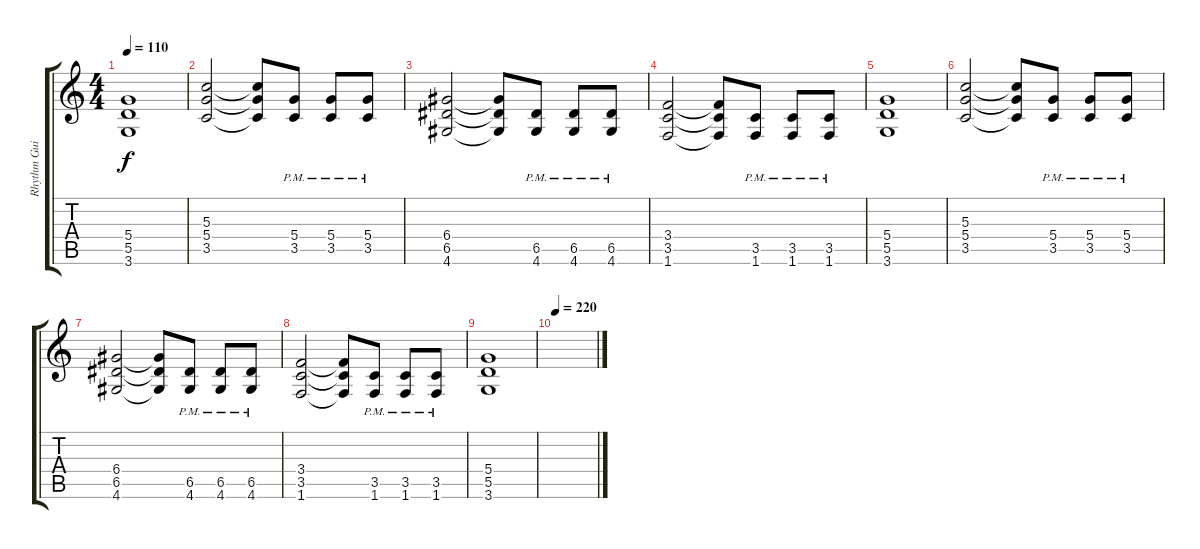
\track ("Rhythm Guitar" "Rhythm Gui") {instrument overdrivenguitar}
\staff {score tabs}
\tuning (E4 B3 G3 D3 A2 E2) {hide}
\ts (4 4)
\tempo 110
\clef g2
\ks c
(5.4 5.5 3.6).1{dy f} |
(5.3 5.4 3.5).2 (5.3{t} 5.4{t} 3.5{t}).8 (5.4{pm} 3.5{pm}).8 (5.4{pm} 3.5{pm}).8 (5.4{pm} 3.5{pm}).8 |
(6.4 6.5 4.6).2 (6.4{t} 6.5{t} 4.6{t}).8 (6.5{pm} 4.6).8 (6.5{pm} 4.6).8 (6.5{pm} 4.6).8 |
(3.4 3.5 1.6).2 (3.4{t} 3.5{t} 1.6{t}).8 (3.5{pm} 1.6).8 (3.5{pm} 1.6).8 (3.5{pm} 1.6).8 |
(5.4 5.5 3.6).1 |
(5.3 5.4 3.5).2 (5.3{t} 5.4{t} 3.5{t}).8 (5.4{pm} 3.5{pm}).8 (5.4{pm} 3.5{pm}).8 (5.4{pm} 3.5{pm}).8 |
(6.4 6.5 4.6).2 (6.4{t} 6.5{t} 4.6{t}).8 (6.5{pm} 4.6).8 (6.5{pm} 4.6).8 (6.5{pm} 4.6).8 |
(3.4 3.5 1.6).2 (3.4{t} 3.5{t} 1.6{t}).8 (3.5{pm} 1.6).8 (3.5{pm} 1.6).8 (3.5{pm} 1.6).8 |
(5.4 5.5 3.6).1 |
\tempo 220
